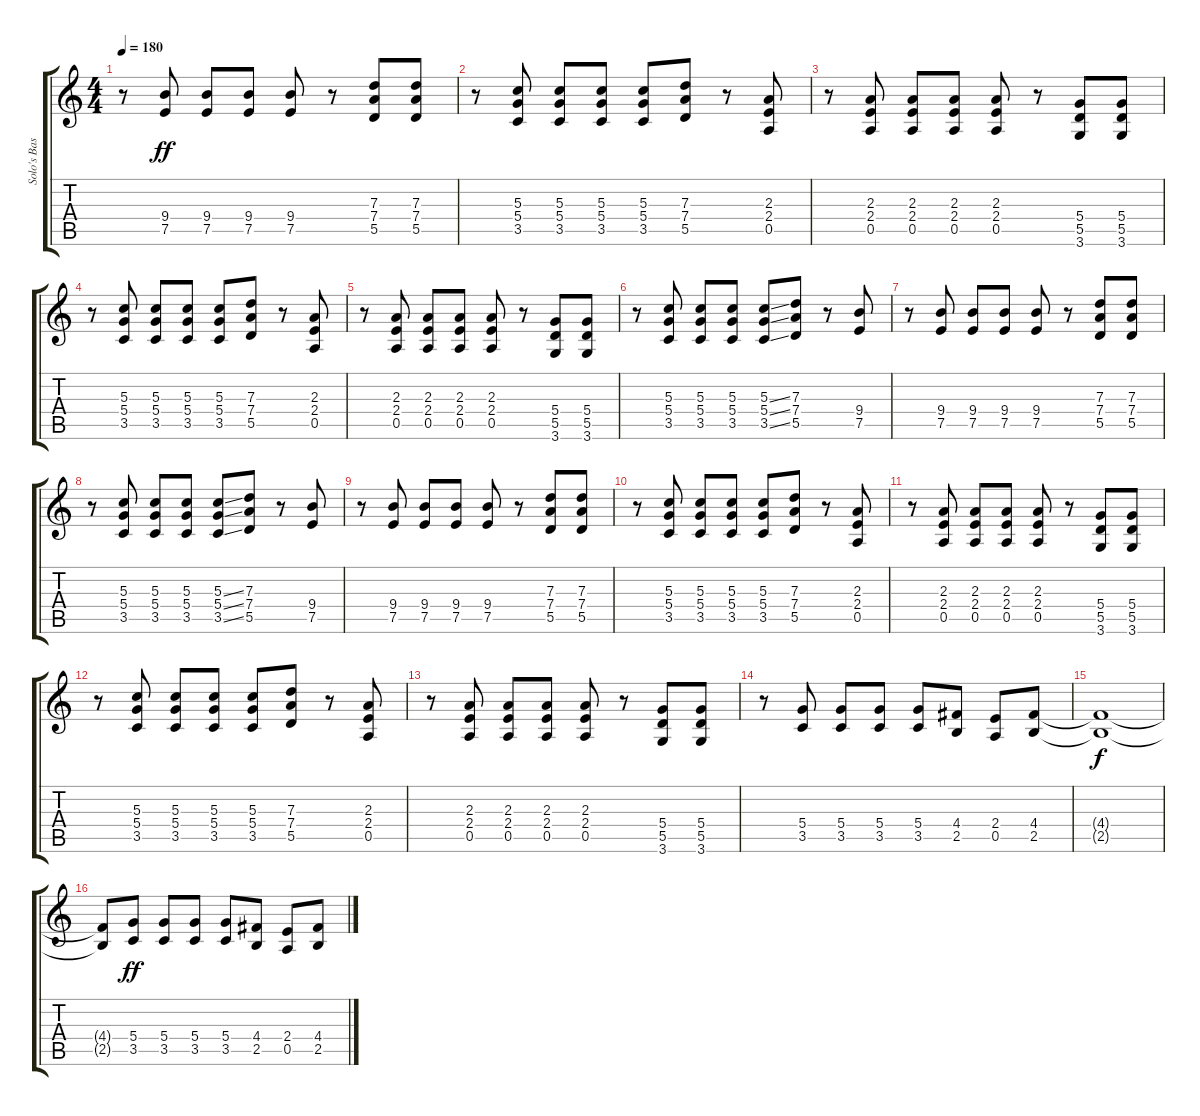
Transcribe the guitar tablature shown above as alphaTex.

\track ("Solo's Base" "Solo's Bas") {instrument overdrivenguitar}
\staff {score tabs}
\tuning (E4 B3 G3 D3 A2 E2) {hide}
\ts (4 4)
\tempo 180
\clef g2
\ks c
r.8{dy ff} (9.4 7.5).8 (9.4 7.5).8 (9.4 7.5).8 (9.4 7.5).8 r.8 (7.3 7.4 5.5).8 (7.3 7.4 5.5).8 |
r.8 (5.3 5.4 3.5).8 (5.3 5.4 3.5).8 (5.3 5.4 3.5).8 (5.3 5.4 3.5).8 (7.3 7.4 5.5).8 r.8 (2.3 2.4 0.5).8 |
r.8 (2.3 2.4 0.5).8 (2.3 2.4 0.5).8 (2.3 2.4 0.5).8 (2.3 2.4 0.5).8 r.8 (5.4 5.5 3.6).8 (5.4 5.5 3.6).8 |
r.8 (5.3 5.4 3.5).8 (5.3 5.4 3.5).8 (5.3 5.4 3.5).8 (5.3 5.4 3.5).8 (7.3 7.4 5.5).8 r.8 (2.3 2.4 0.5).8 |
r.8 (2.3 2.4 0.5).8 (2.3 2.4 0.5).8 (2.3 2.4 0.5).8 (2.3 2.4 0.5).8 r.8 (5.4 5.5 3.6).8 (5.4 5.5 3.6).8 |
r.8 (5.3 5.4 3.5).8 (5.3 5.4 3.5).8 (5.3 5.4 3.5).8 (5.3{ss} 5.4{ss} 3.5{ss}).8 (7.3 7.4 5.5).8 r.8 (9.4 7.5).8 |
r.8 (9.4 7.5).8 (9.4 7.5).8 (9.4 7.5).8 (9.4 7.5).8 r.8 (7.3 7.4 5.5).8 (7.3 7.4 5.5).8 |
r.8 (5.3 5.4 3.5).8 (5.3 5.4 3.5).8 (5.3 5.4 3.5).8 (5.3{ss} 5.4{ss} 3.5{ss}).8 (7.3 7.4 5.5).8 r.8 (9.4 7.5).8 |
r.8 (9.4 7.5).8 (9.4 7.5).8 (9.4 7.5).8 (9.4 7.5).8 r.8 (7.3 7.4 5.5).8 (7.3 7.4 5.5).8 |
r.8 (5.3 5.4 3.5).8 (5.3 5.4 3.5).8 (5.3 5.4 3.5).8 (5.3 5.4 3.5).8 (7.3 7.4 5.5).8 r.8 (2.3 2.4 0.5).8 |
r.8 (2.3 2.4 0.5).8 (2.3 2.4 0.5).8 (2.3 2.4 0.5).8 (2.3 2.4 0.5).8 r.8 (5.4 5.5 3.6).8 (5.4 5.5 3.6).8 |
r.8 (5.3 5.4 3.5).8 (5.3 5.4 3.5).8 (5.3 5.4 3.5).8 (5.3 5.4 3.5).8 (7.3 7.4 5.5).8 r.8 (2.3 2.4 0.5).8 |
r.8 (2.3 2.4 0.5).8 (2.3 2.4 0.5).8 (2.3 2.4 0.5).8 (2.3 2.4 0.5).8 r.8 (5.4 5.5 3.6).8 (5.4 5.5 3.6).8 |
r.8 (5.4 3.5).8 (5.4 3.5).8 (5.4 3.5).8 (5.4 3.5).8 (4.4 2.5).8 (2.4 0.5).8 (4.4 2.5).8 |
(4.4{t} 2.5{t}).1{dy f} |
(4.4{t} 2.5{t}).8 (5.4 3.5).8{dy ff} (5.4 3.5).8 (5.4 3.5).8 (5.4 3.5).8 (4.4 2.5).8 (2.4 0.5).8 (4.4 2.5).8
